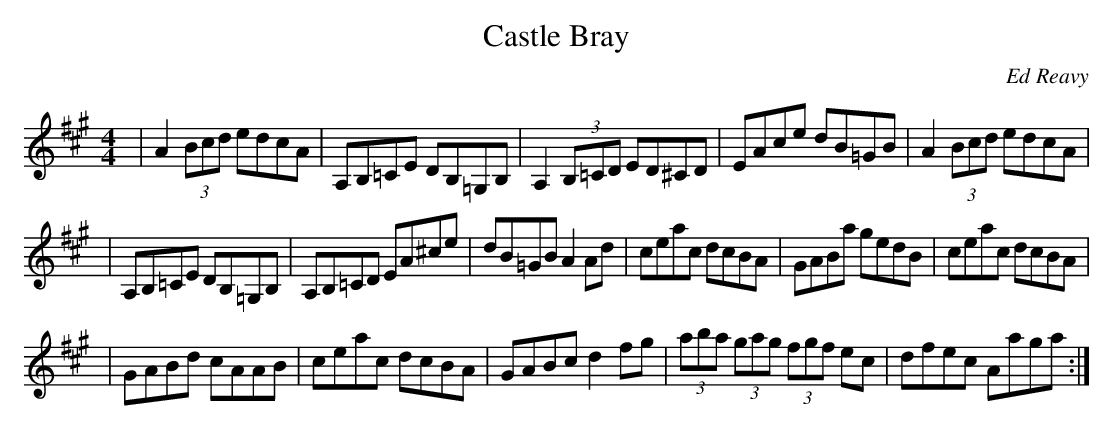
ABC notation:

X:1
T:Castle Bray
C:Ed Reavy
M:4/4
L:1/8
K:A
| A2 (3Bcd edcA | A,B,=CE DB,=G,B, | A,2 (3B,=CD ED^CD | EAce dB=GB | A2 (3Bcd edcA |
| A,B,=CE DB,=G,B, | A,B,=CD EA^ce | dB=GB A2 Ad | ceac dcBA | GABa gedB | ceac dcBA |
| GABd cAAB | ceac dcBA | GABc d2 fg | (3aba (3gag (3fgf ec | dfec Aaga :|
